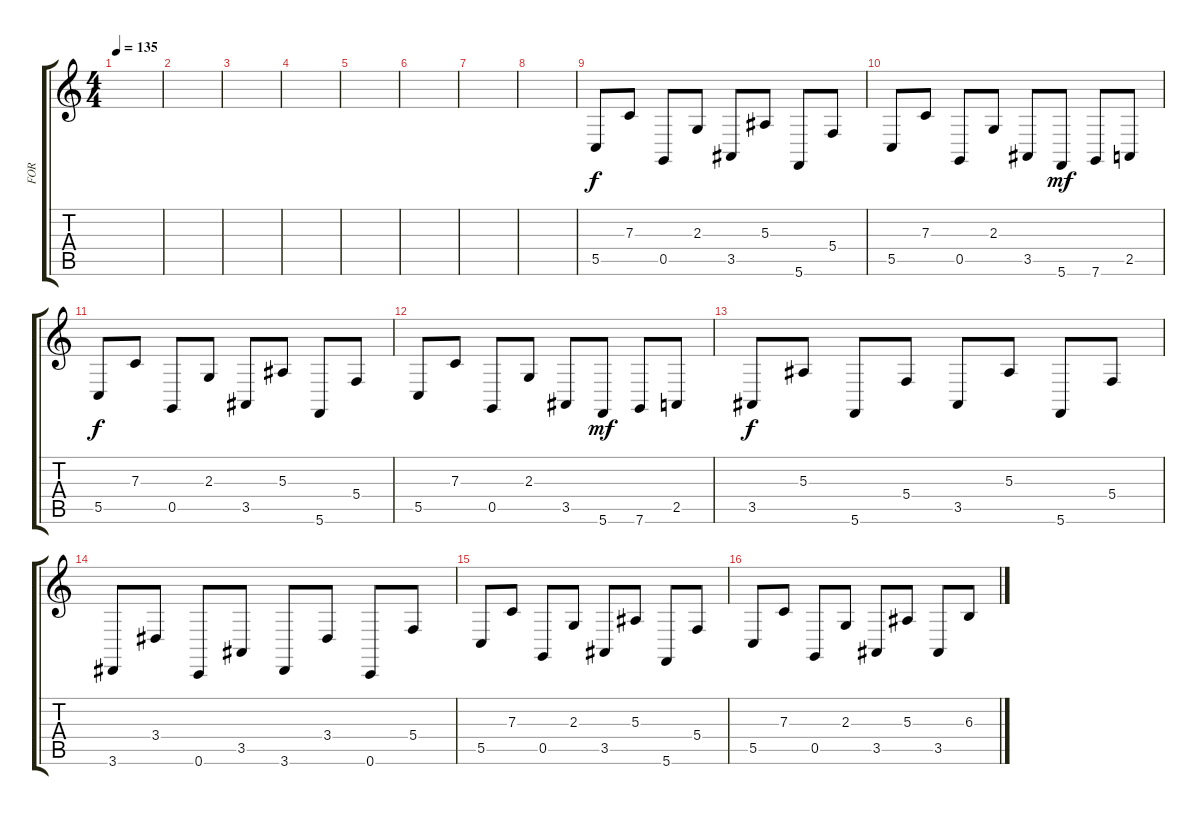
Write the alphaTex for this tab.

\track ("FOR" "FOR") {instrument mutedtrumpet}
\staff {score tabs}
\tuning (D4 A3 F3 C3 G2 C2) {hide}
\ts (4 4)
\tempo 135
\clef g2
\ks c
|
|
|
|
|
|
|
|
5.5.8 7.3.8 0.5.8 2.3.8 3.5.8 5.3.8 5.6.8 5.4.8 |
5.5.8 7.3.8 0.5.8 2.3.8 3.5.8 5.6.8{dy mf} 7.6.8 2.5.8 |
5.5.8{dy f} 7.3.8 0.5.8 2.3.8 3.5.8 5.3.8 5.6.8 5.4.8 |
5.5.8 7.3.8 0.5.8 2.3.8 3.5.8 5.6.8{dy mf} 7.6.8 2.5.8 |
3.5.8{dy f} 5.3.8 5.6.8 5.4.8 3.5.8 5.3.8 5.6.8 5.4.8 |
3.6.8 3.4.8 0.6.8 3.5.8 3.6.8 3.4.8 0.6.8 5.4.8 |
5.5.8 7.3.8 0.5.8 2.3.8 3.5.8 5.3.8 5.6.8 5.4.8 |
5.5.8 7.3.8 0.5.8 2.3.8 3.5.8 5.3.8 3.5.8 6.3.8
